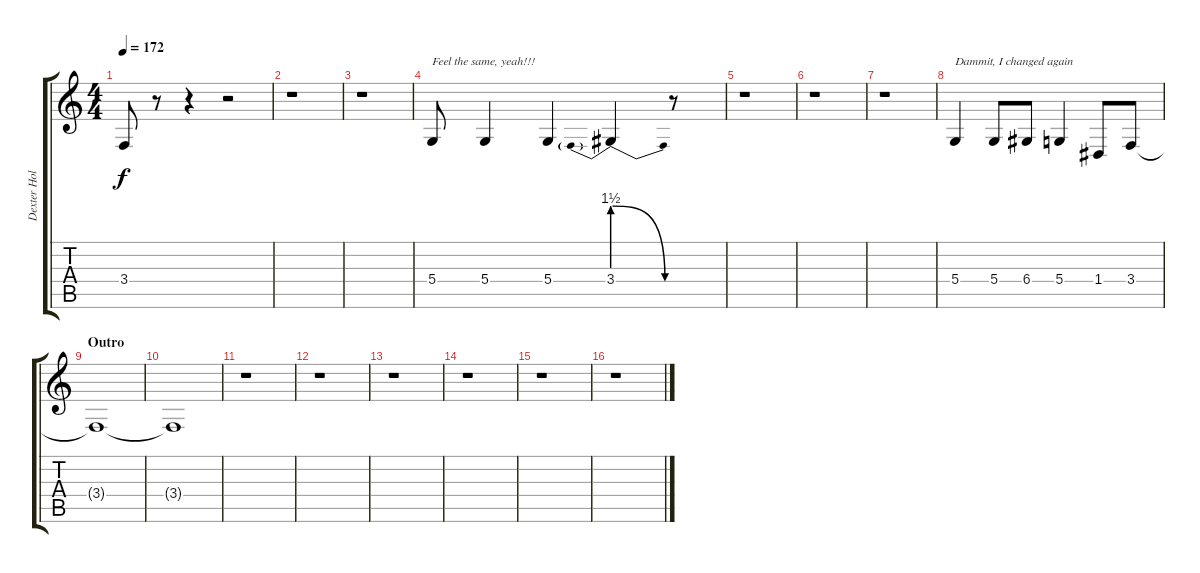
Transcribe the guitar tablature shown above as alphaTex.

\track ("Dexter Holland (Vocals)" "Dexter Hol") {instrument tenorsax}
\staff {score tabs}
\tuning (E4 B3 G3 D3 A2 E2) {hide}
\ts (4 4)
\tempo 172
\clef g2
\ks c
3.4{t}.8{dy f} r.8 r.4 r.2 |
r.1 |
r.1 |
5.4.8{txt "Feel the same, yeah!!!"} 5.4.4 5.4.4 3.4{be (prebendrelease 0 6 60 0)}.4 r.8 |
r.1 |
r.1 |
r.1 |
5.4.4{txt "Dammit, I changed again"} 5.4.8 6.4.8 5.4.4 1.4.8 3.4.8 |
\section ("" "Outro")
3.4{t}.1 |
3.4{t}.1 |
r.1 |
r.1 |
r.1 |
r.1 |
r.1 |
r.1
